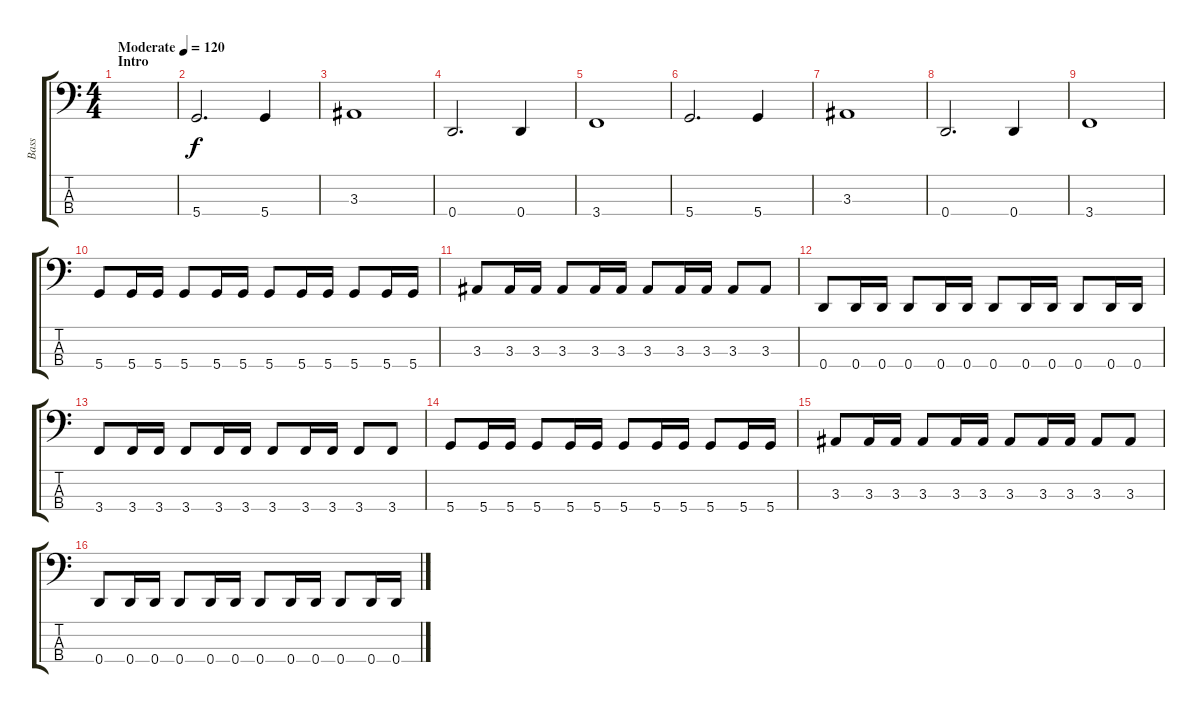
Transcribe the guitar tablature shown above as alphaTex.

\track ("Bass" "Bass") {instrument electricbassfinger}
\staff {score tabs}
\tuning (F2 C2 G1 D1) {hide}
\ts (4 4)
\section ("" "Intro")
\tempo (120 "Moderate")
\tempo 170
\tempo (120 "Moderate")
\clef f4
\ks c
|
5.4.2{d volume 12} 5.4.4 |
3.3.1 |
0.4.2{d} 0.4.4 |
3.4.1 |
5.4.2{d} 5.4.4 |
3.3.1 |
0.4.2{d} 0.4.4 |
3.4.1 |
5.4.8 5.4.16 5.4.16 5.4.8 5.4.16 5.4.16 5.4.8 5.4.16 5.4.16 5.4.8 5.4.16 5.4.16 |
3.3.8 3.3.16 3.3.16 3.3.8 3.3.16 3.3.16 3.3.8 3.3.16 3.3.16 3.3.8 3.3.8 |
0.4.8 0.4.16 0.4.16 0.4.8 0.4.16 0.4.16 0.4.8 0.4.16 0.4.16 0.4.8 0.4.16 0.4.16 |
3.4.8 3.4.16 3.4.16 3.4.8 3.4.16 3.4.16 3.4.8 3.4.16 3.4.16 3.4.8 3.4.8 |
5.4.8 5.4.16 5.4.16 5.4.8 5.4.16 5.4.16 5.4.8 5.4.16 5.4.16 5.4.8 5.4.16 5.4.16 |
3.3.8 3.3.16 3.3.16 3.3.8 3.3.16 3.3.16 3.3.8 3.3.16 3.3.16 3.3.8 3.3.8 |
0.4.8 0.4.16 0.4.16 0.4.8 0.4.16 0.4.16 0.4.8 0.4.16 0.4.16 0.4.8 0.4.16 0.4.16
